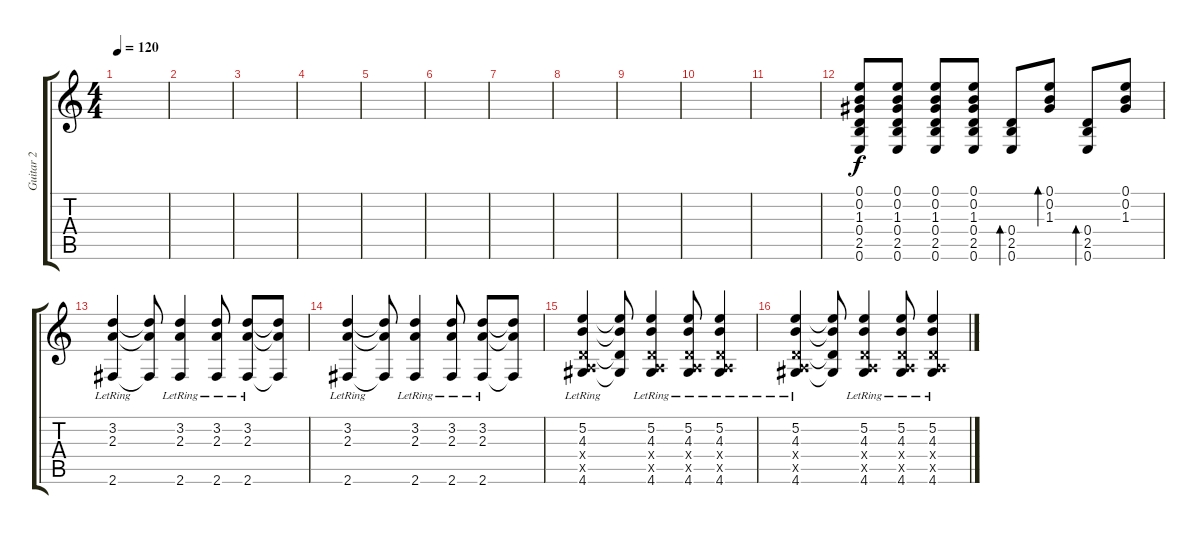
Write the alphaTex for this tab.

\track ("Guitar 2" "Guitar 2") {instrument acousticguitarsteel}
\staff {score tabs}
\tuning (E4 B3 G3 D3 A2 E2) {hide}
\ts (4 4)
\tempo 120
\clef g2
\ks c
|
|
|
|
|
|
|
|
|
|
|
(0.1 0.2 1.3 0.4 2.5 0.6).8 (0.1 0.2 1.3 0.4 2.5 0.6).8 (0.1 0.2 1.3 0.4 2.5 0.6).8 (0.1 0.2 1.3 0.4 2.5 0.6).8 (0.4 2.5 0.6).8{bd 30} (0.1 0.2 1.3).8{bd 30} (0.4 2.5 0.6).8{bd 30} (0.1 0.2 1.3).8 |
(3.2{lr} 2.3{lr} 2.6{lr}).4 (3.2{t} 2.3{t} 2.6{t}).8 (3.2{lr} 2.3{lr} 2.6{lr}).4 (3.2{lr} 2.3{lr} 2.6{lr}).8 (3.2{lr} 2.3{lr} 2.6{lr}).8 (3.2{t} 2.3{t} 2.6{t}).8 |
(3.2{lr} 2.3{lr} 2.6{lr}).4 (3.2{t} 2.3{t} 2.6{t}).8 (3.2{lr} 2.3{lr} 2.6{lr}).4 (3.2{lr} 2.3{lr} 2.6{lr}).8 (3.2{lr} 2.3{lr} 2.6{lr}).8 (3.2{t} 2.3{t} 2.6{t}).8 |
(5.2{lr} 4.3{lr} 0.4{x} 0.5{x} 4.6{lr}).4 (5.2{t} 4.3{t} 0.4{t} 4.6{t}).8 (5.2 4.3{lr} 0.4{x} 0.5{x} 4.6{lr}).4 (5.2{lr} 4.3{lr} 0.4{x} 0.5{x} 4.6{lr}).8 (5.2{lr} 4.3{lr} 0.4{x} 0.5{x} 4.6{lr}).4 |
(5.2{lr} 4.3{lr} 0.4{x} 0.5{x} 4.6{lr}).4 (5.2{t} 4.3{t} 0.4{t} 4.6{t}).8 (5.2 4.3{lr} 0.4{x} 0.5{x} 4.6{lr}).4 (5.2{lr} 4.3{lr} 0.4{x} 0.5{x} 4.6{lr}).8 (5.2{lr} 4.3{lr} 0.4{x} 0.5{x} 4.6{lr}).4
